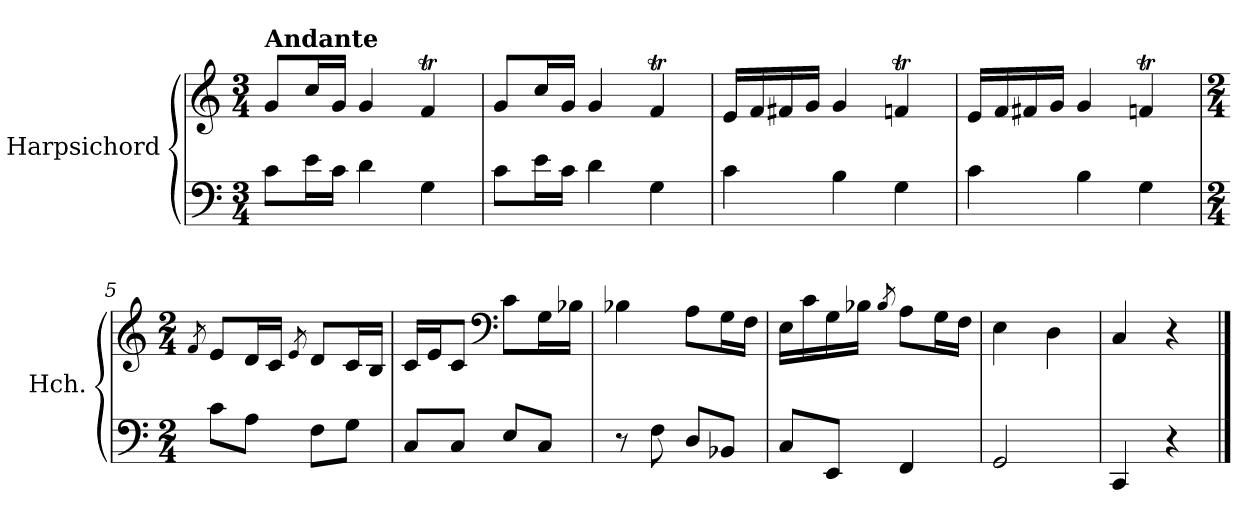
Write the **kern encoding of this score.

**kern	**kern
*part1	*part1
*staff2	*staff1
*I"Harpsichord	*
*I'Hch.	*
*clefF4	*clefG2
*k[]	*k[]
*M3/4	*M3/4
=1	=1
!	!LO:TX:a:B:t=Andante
8c\L	8g/L
16e\L	16cc/L
16c\JJ	16g/JJ
4d\	4g/
4G\	4fT/
=2	=2
8c\L	8g/L
16e\L	16cc/L
16c\JJ	16g/JJ
4d\	4g/
4G\	4fT/
=3	=3
4c\	16e/LL
.	16f/
.	16f#X/
.	16g/JJ
4B\	4g/
4G\	4fnT/
=4	=4
4c\	16e/LL
.	16f/
.	16f#X/
.	16g/JJ
4B\	4g/
4G\	4fnT/
=5	=5
*M2/4	*M2/4
.	8qf/
8c\L	8e/L
8A\J	16d/L
.	16c/JJ
.	8qe/
8F\L	8d/L
8G\J	16c/L
.	16B/JJ
!!LO:LB:g=z
=6	=6
8C/L	16c/LL
.	16e/J
8C/J	8c/J
*	*clefF4
8E/L	8c\L
8C/J	16G\L
.	16B-X\JJ
=7	=7
8r	4B-X\
8F\	.
8D/L	8A\L
8BB-X/J	16G\L
.	16F\JJ
=8	=8
8C/L	16E\LL
.	16c\
8EE/J	16G\
.	16B-X\JJ
.	8qB-/
4FF/	8A\L
.	16G\L
.	16F\JJ
=9	=9
2GG/	4E\
.	4D\
=10	=10
4CC/	4C/
4r	4r
==	==
*-	*-
